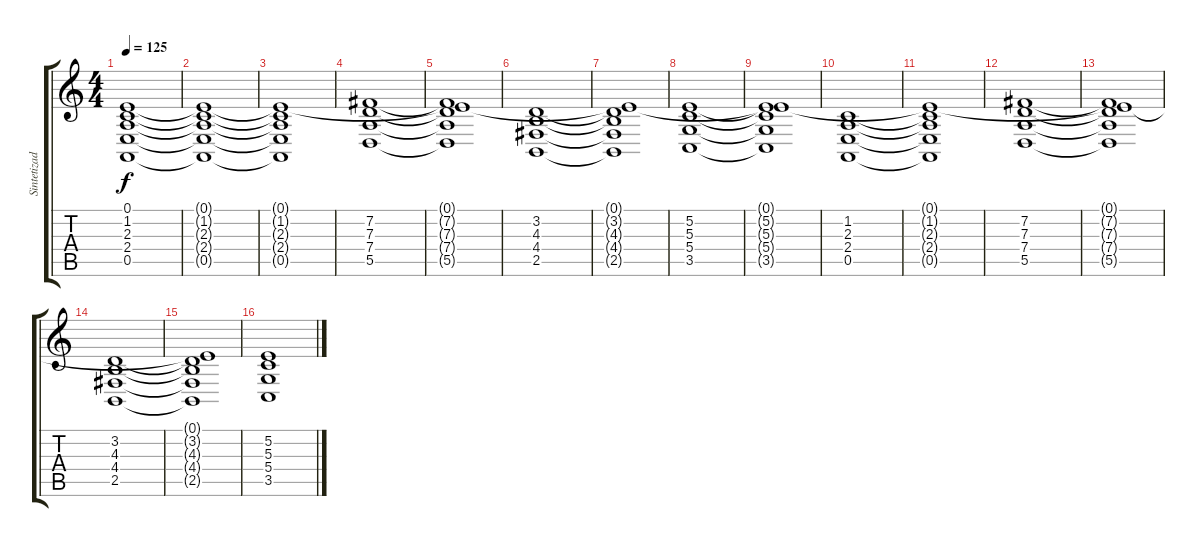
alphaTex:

\track ("Sintetizador" "Sintetizad") {instrument stringensemble1}
\staff {score tabs}
\tuning (E4 B3 G3 D3 A2 E2) {hide}
\ts (4 4)
\tempo 125
\clef g2
\ks c
(0.1 1.2{t} 2.3{t} 2.4{t} 0.5{t}).1{dy f} |
(0.1{t} 1.2{t} 2.3{t} 2.4{t} 0.5{t}).1 |
(0.1{t} 1.2{t} 2.3{t} 2.4{t} 0.5{t}).1 |
(7.2 7.3 7.4 5.5).1 |
(0.1{t} 7.2{t} 7.3{t} 7.4{t} 5.5{t}).1 |
(3.2 4.3 4.4 2.5).1 |
(0.1{t} 3.2{t} 4.3{t} 4.4{t} 2.5{t}).1 |
(5.2 5.3 5.4 3.5).1 |
(0.1{t} 5.2{t} 5.3{t} 5.4{t} 3.5{t}).1 |
(1.2 2.3 2.4 0.5).1 |
(0.1{t} 1.2{t} 2.3{t} 2.4{t} 0.5{t}).1 |
(7.2 7.3 7.4 5.5).1 |
(0.1{t} 7.2{t} 7.3{t} 7.4{t} 5.5{t}).1 |
(3.2 4.3 4.4 2.5).1 |
(0.1{t} 3.2{t} 4.3{t} 4.4{t} 2.5{t}).1 |
(5.2 5.3 5.4 3.5).1
